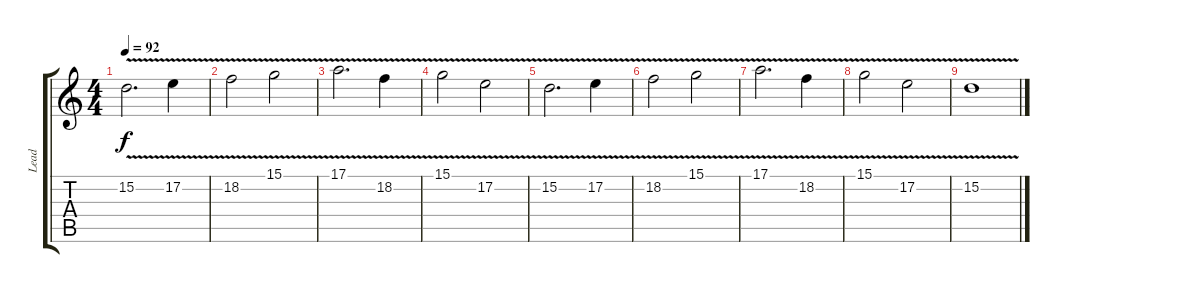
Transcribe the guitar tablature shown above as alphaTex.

\track ("Lead" "Lead") {instrument flute}
\staff {score tabs}
\tuning (E4 B3 G3 D3 A2 E2) {hide}
\ts (4 4)
\tempo 92
\clef g2
\ks c
15.2{v}.2{d dy f} 17.2{v}.4 |
18.2{v}.2 15.1{v}.2 |
17.1{v}.2{d} 18.2{v}.4 |
15.1{v}.2 17.2{v}.2 |
15.2{v}.2{d} 17.2{v}.4 |
18.2{v}.2 15.1{v}.2 |
17.1{v}.2{d} 18.2{v}.4 |
15.1{v}.2 17.2{v}.2 |
15.2{v}.1
